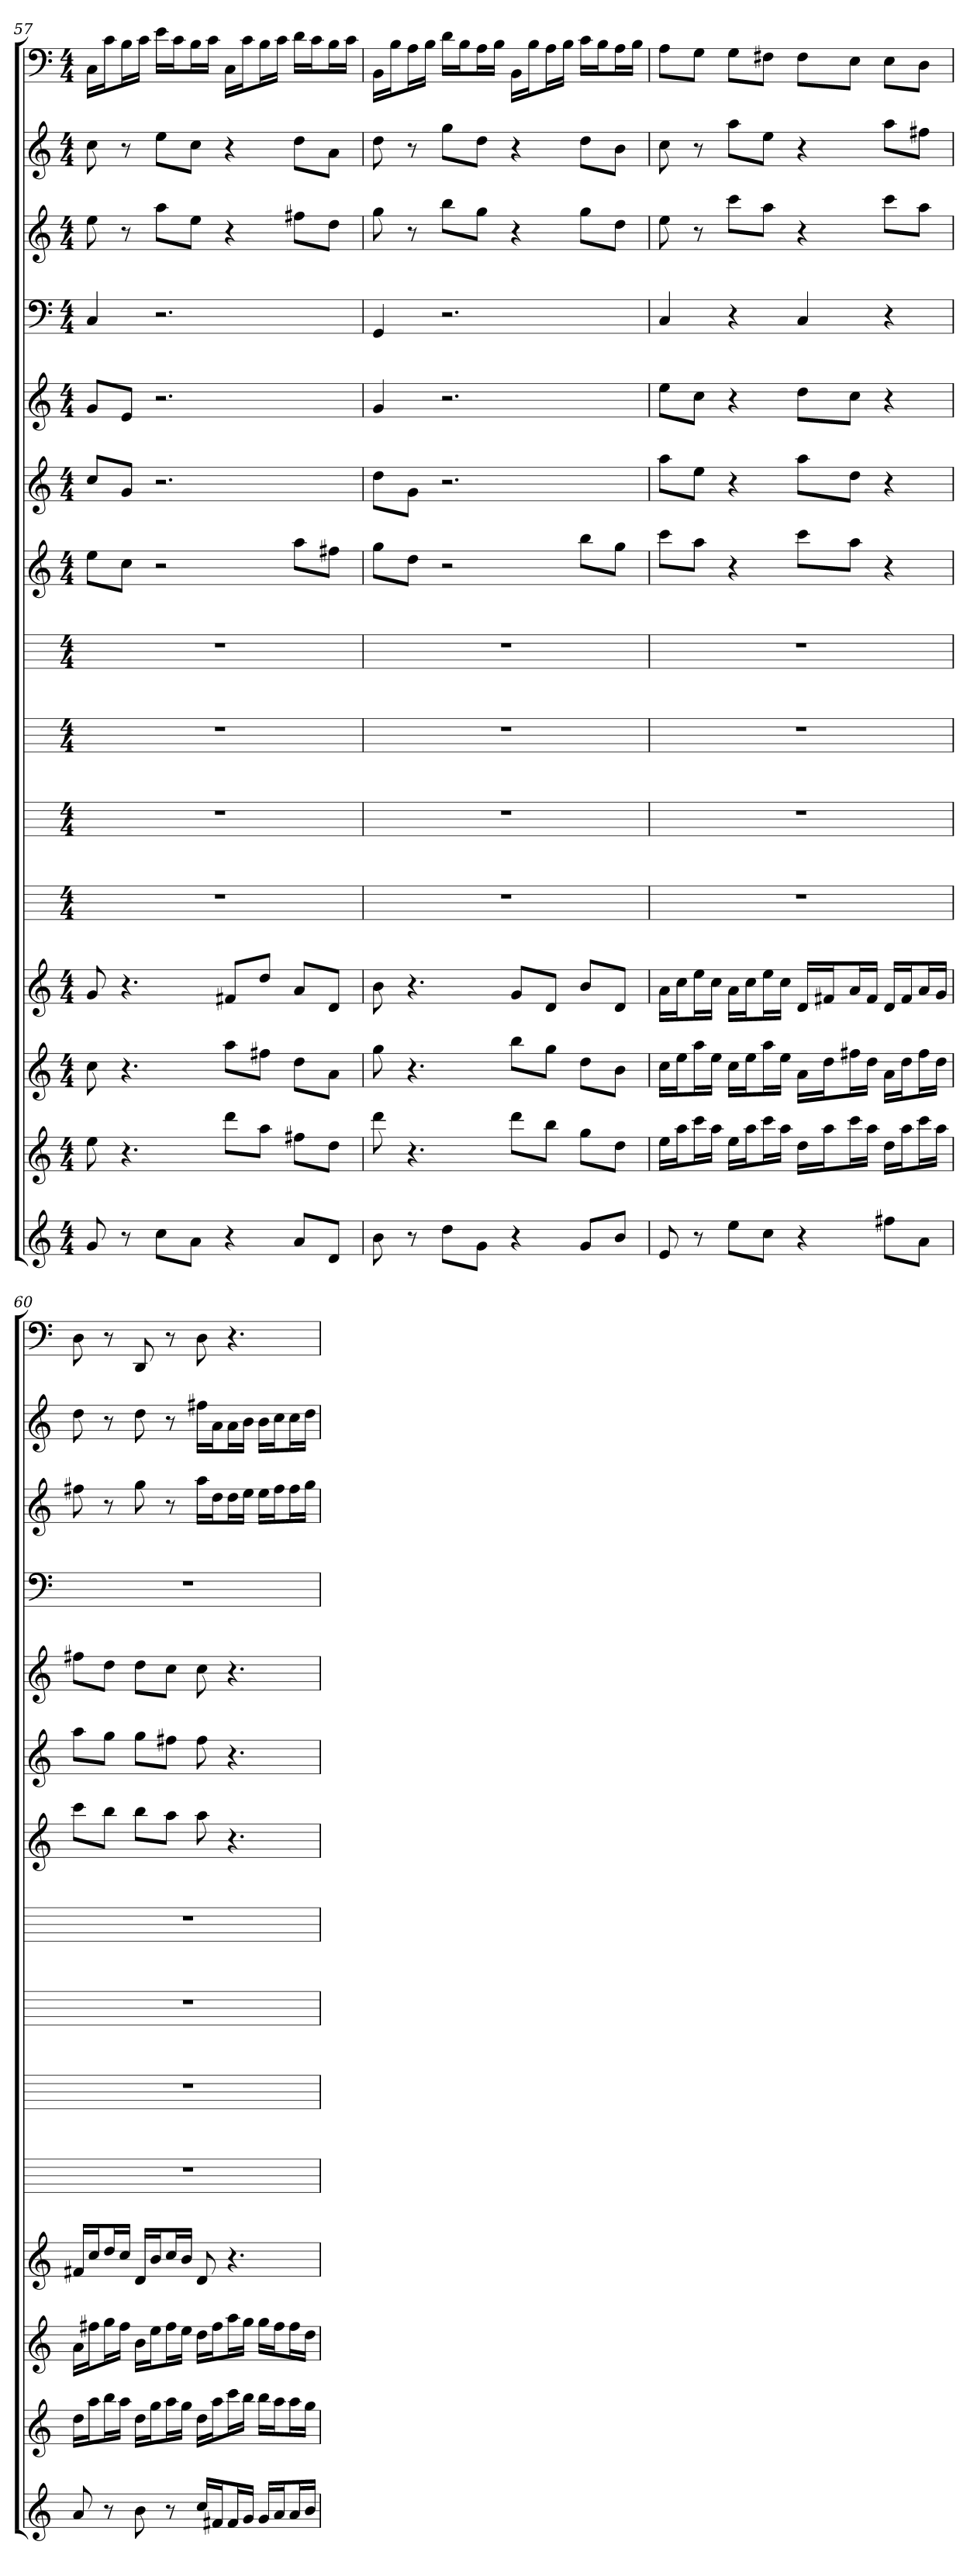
**kern	**kern	**kern	**kern	**kern	**kern	**kern	**kern	**kern	**kern	**kern	**kern	**kern	**kern	**kern
*part15	*part14	*part13	*part12	*part11	*part10	*part9	*part8	*part7	*part6	*part5	*part4	*part3	*part2	*part1
*staff15	*staff14	*staff13	*staff12	*staff11	*staff10	*staff9	*staff8	*staff7	*staff6	*staff5	*staff4	*staff3	*staff2	*staff1
*k[]	*k[]	*k[]	*k[]	*k[]	*k[]	*k[]	*k[]	*k[]	*k[]	*k[]	*k[]	*k[]	*k[]	*k[]
*C:	*C:	*C:	*C:	*C:	*C:	*C:	*C:	*C:	*C:	*C:	*C:	*C:	*C:	*C:
*M4/4	*M4/4	*M4/4	*M4/4	*M4/4	*M4/4	*M4/4	*M4/4	*M4/4	*M4/4	*M4/4	*M4/4	*M4/4	*M4/4	*M4/4
=57	=57	=57	=57	=57	=57	=57	=57	=57	=57	=57	=57	=57	=57	=57
8g	8ee	8cc	8g	1r	1r	1r	1r	8eeL	8ccL	8gL	4C	8ee	8cc	16CLL
.	.	.	.	.	.	.	.	.	.	.	.	.	.	16cJ
8r	4.r	4.r	4.r	.	.	.	.	8ccJ	8gJ	8eJ	.	8r	8r	16BL
.	.	.	.	.	.	.	.	.	.	.	.	.	.	16cJJ
8ccL	.	.	.	.	.	.	.	2r	2.r	2.r	2.r	8aaL	8eeL	16eLL
.	.	.	.	.	.	.	.	.	.	.	.	.	.	16cJ
8aJ	.	.	.	.	.	.	.	.	.	.	.	8eeJ	8ccJ	16BL
.	.	.	.	.	.	.	.	.	.	.	.	.	.	16cJJ
4r	8dddL	8aaL	8f#XL	.	.	.	.	.	.	.	.	4r	4r	16CLL
.	.	.	.	.	.	.	.	.	.	.	.	.	.	16cJ
.	8aaJ	8ff#XJ	8ddJ	.	.	.	.	.	.	.	.	.	.	16BL
.	.	.	.	.	.	.	.	.	.	.	.	.	.	16cJJ
8aL	8ff#XL	8ddL	8aL	.	.	.	.	8aaL	.	.	.	8ff#XL	8ddL	16dLL
.	.	.	.	.	.	.	.	.	.	.	.	.	.	16cJ
8dJ	8ddJ	8aJ	8dJ	.	.	.	.	8ff#XJ	.	.	.	8ddJ	8aJ	16BL
.	.	.	.	.	.	.	.	.	.	.	.	.	.	16cJJ
=58	=58	=58	=58	=58	=58	=58	=58	=58	=58	=58	=58	=58	=58	=58
8b	8ddd	8gg	8b	1r	1r	1r	1r	8ggL	8ddL	4g	4GG	8gg	8dd	16BBLL
.	.	.	.	.	.	.	.	.	.	.	.	.	.	16BJ
8r	4.r	4.r	4.r	.	.	.	.	8ddJ	8gJ	.	.	8r	8r	16AL
.	.	.	.	.	.	.	.	.	.	.	.	.	.	16BJJ
8ddL	.	.	.	.	.	.	.	2r	2.r	2.r	2.r	8bbL	8ggL	16dLL
.	.	.	.	.	.	.	.	.	.	.	.	.	.	16BJ
8gJ	.	.	.	.	.	.	.	.	.	.	.	8ggJ	8ddJ	16AL
.	.	.	.	.	.	.	.	.	.	.	.	.	.	16BJJ
4r	8dddL	8bbL	8gL	.	.	.	.	.	.	.	.	4r	4r	16BBLL
.	.	.	.	.	.	.	.	.	.	.	.	.	.	16BJ
.	8bbJ	8ggJ	8dJ	.	.	.	.	.	.	.	.	.	.	16AL
.	.	.	.	.	.	.	.	.	.	.	.	.	.	16BJJ
8gL	8ggL	8ddL	8bL	.	.	.	.	8bbL	.	.	.	8ggL	8ddL	16cLL
.	.	.	.	.	.	.	.	.	.	.	.	.	.	16BJ
8bJ	8ddJ	8bJ	8dJ	.	.	.	.	8ggJ	.	.	.	8ddJ	8bJ	16AL
.	.	.	.	.	.	.	.	.	.	.	.	.	.	16BJJ
=59	=59	=59	=59	=59	=59	=59	=59	=59	=59	=59	=59	=59	=59	=59
8e	16eeLL	16ccLL	16aLL	1r	1r	1r	1r	8cccL	8aaL	8eeL	4C	8ee	8cc	8AL
.	16aaJ	16eeJ	16ccJ	.	.	.	.	.	.	.	.	.	.	.
8r	16cccL	16aaL	16eeL	.	.	.	.	8aaJ	8eeJ	8ccJ	.	8r	8r	8GJ
.	16aaJJ	16eeJJ	16ccJJ	.	.	.	.	.	.	.	.	.	.	.
8eeL	16eeLL	16ccLL	16aLL	.	.	.	.	4r	4r	4r	4r	8cccL	8aaL	8GL
.	16aaJ	16eeJ	16ccJ	.	.	.	.	.	.	.	.	.	.	.
8ccJ	16cccL	16aaL	16eeL	.	.	.	.	.	.	.	.	8aaJ	8eeJ	8F#XJ
.	16aaJJ	16eeJJ	16ccJJ	.	.	.	.	.	.	.	.	.	.	.
4r	16ddLL	16aLL	16dLL	.	.	.	.	8cccL	8aaL	8ddL	4C	4r	4r	8F#L
.	16aaJ	16ddJ	16f#XJ	.	.	.	.	.	.	.	.	.	.	.
.	16cccL	16ff#XL	16aL	.	.	.	.	8aaJ	8ddJ	8ccJ	.	.	.	8EJ
.	16aaJJ	16ddJJ	16f#JJ	.	.	.	.	.	.	.	.	.	.	.
8ff#XL	16ddLL	16aLL	16dLL	.	.	.	.	4r	4r	4r	4r	8cccL	8aaL	8EL
.	16aaJ	16ddJ	16f#J	.	.	.	.	.	.	.	.	.	.	.
8aJ	16cccL	16ff#L	16aL	.	.	.	.	.	.	.	.	8aaJ	8ff#XJ	8DJ
.	16aaJJ	16ddJJ	16gJJ	.	.	.	.	.	.	.	.	.	.	.
=60	=60	=60	=60	=60	=60	=60	=60	=60	=60	=60	=60	=60	=60	=60
8a	16ddLL	16aLL	16f#XLL	1r	1r	1r	1r	8cccL	8aaL	8ff#XL	1r	8ff#X	8dd	8D
.	16aaJ	16ff#XJ	16ccJ	.	.	.	.	.	.	.	.	.	.	.
8r	16bbL	16ggL	16ddL	.	.	.	.	8bbJ	8ggJ	8ddJ	.	8r	8r	8r
.	16aaJJ	16ff#JJ	16ccJJ	.	.	.	.	.	.	.	.	.	.	.
8b	16ddLL	16bLL	16dLL	.	.	.	.	8bbL	8ggL	8ddL	.	8gg	8dd	8DD
.	16ggJ	16eeJ	16bJ	.	.	.	.	.	.	.	.	.	.	.
8r	16aaL	16ff#L	16ccL	.	.	.	.	8aaJ	8ff#XJ	8ccJ	.	8r	8r	8r
.	16ggJJ	16eeJJ	16bJJ	.	.	.	.	.	.	.	.	.	.	.
16ccLL	16ddLL	16ddLL	8d	.	.	.	.	8aa	8ff#	8cc	.	16aaLL	16ff#XLL	8D
16f#XJ	16aaJ	16ff#J	.	.	.	.	.	.	.	.	.	16ddJ	16aJ	.
16f#L	16cccL	16aaL	4.r	.	.	.	.	4.r	4.r	4.r	.	16ddL	16aL	4.r
16gJJ	16bbJJ	16ggJJ	.	.	.	.	.	.	.	.	.	16eeJJ	16bJJ	.
16gLL	16bbLL	16ggLL	.	.	.	.	.	.	.	.	.	16eeLL	16bLL	.
16aJ	16aaJ	16ff#J	.	.	.	.	.	.	.	.	.	16ff#J	16ccJ	.
16aL	16aaL	16ff#L	.	.	.	.	.	.	.	.	.	16ff#L	16ccL	.
16bJJ	16ggJJ	16ddJJ	.	.	.	.	.	.	.	.	.	16ggJJ	16ddJJ	.
=	=	=	=	=	=	=	=	=	=	=	=	=	=	=
*-	*-	*-	*-	*-	*-	*-	*-	*-	*-	*-	*-	*-	*-	*-
